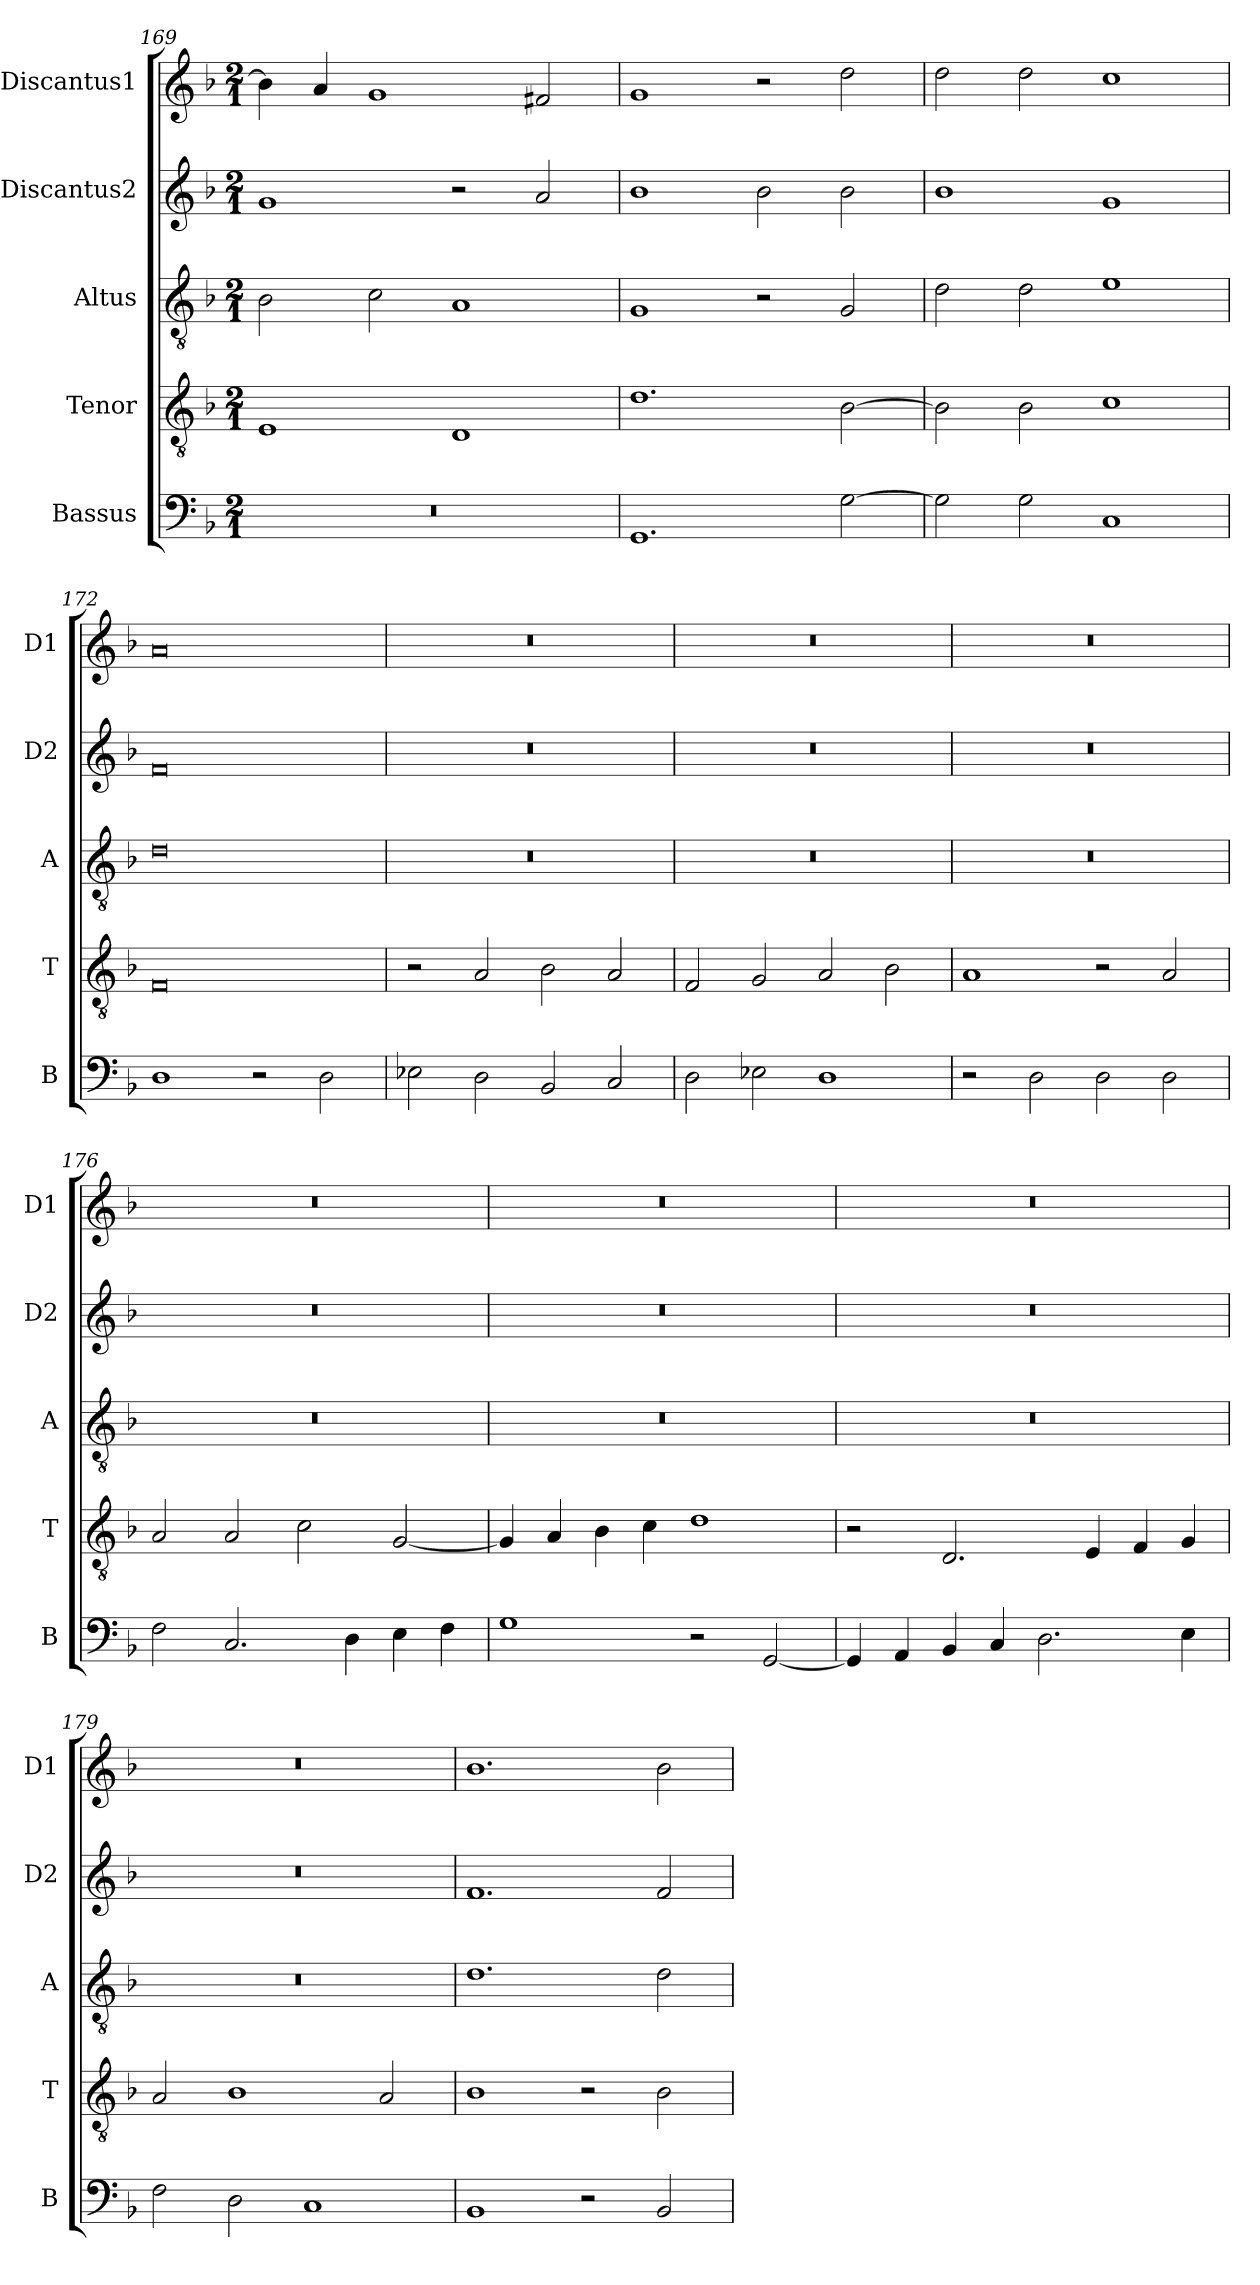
**kern	**kern	**kern	**kern	**kern
*part5	*part4	*part3	*part2	*part1
*staff5	*staff4	*staff3	*staff2	*staff1
*I"Bassus	*I"Tenor	*I"Altus	*I"Discantus2	*I"Discantus1
*I'B	*I'T	*I'A	*I'D2	*I'D1
*clefF4	*clefGv2	*clefGv2	*clefG2	*clefG2
*k[b-]	*k[b-]	*k[b-]	*k[b-]	*k[b-]
*M2/1	*M2/1	*M2/1	*M2/1	*M2/1
=169	=169	=169	=169	=169
0r	1E	2B-\	1g	4b-\]
.	.	.	.	4a/
.	.	2c\	.	1g
.	1D	1A	2r	.
.	.	.	2a/	2f#X/
=170	=170	=170	=170	=170
1.GG	1.d	1G	1b-	1g
.	.	2r	2b-\	2r
[2G\	[2B-\	2G/	2b-\	2dd\
=171	=171	=171	=171	=171
2G\]	2B-\]	2d\	1b-	2dd\
2G\	2B-\	2d\	.	2dd\
1C	1c	1e	1g	1cc
=172	=172	=172	=172	=172
1D	0F	0d	0f	0a
2r	.	.	.	.
2D\	.	.	.	.
=173	=173	=173	=173	=173
2E-X\	2r	0r	0r	0r
2D\	2A/	.	.	.
2BB-/	2B-\	.	.	.
2C/	2A/	.	.	.
=174	=174	=174	=174	=174
2D\	2F/	0r	0r	0r
2E-X\	2G/	.	.	.
1D	2A/	.	.	.
.	2B-\	.	.	.
=175	=175	=175	=175	=175
2r	1A	0r	0r	0r
2D\	.	.	.	.
2D\	2r	.	.	.
2D\	2A/	.	.	.
=176	=176	=176	=176	=176
2F\	2A/	0r	0r	0r
2.C/	2A/	.	.	.
.	2c\	.	.	.
4D\	.	.	.	.
4E\	[2G/	.	.	.
4F\	.	.	.	.
=177	=177	=177	=177	=177
1G	4G/]	0r	0r	0r
.	4A/	.	.	.
.	4B-\	.	.	.
.	4c\	.	.	.
2r	1d	.	.	.
[2GG/	.	.	.	.
=178	=178	=178	=178	=178
4GG/]	2r	0r	0r	0r
4AA/	.	.	.	.
4BB-/	2.D/	.	.	.
4C/	.	.	.	.
2.D\	.	.	.	.
.	4E/	.	.	.
.	4F/	.	.	.
4E\	4G/	.	.	.
=179	=179	=179	=179	=179
2F\	2A/	0r	0r	0r
2D\	1B-	.	.	.
1C	.	.	.	.
.	2A/	.	.	.
=180	=180	=180	=180	=180
1BB-	1B-	1.d	1.f	1.b-
2r	2r	.	.	.
2BB-/	2B-\	2d\	2f/	2b-\
=	=	=	=	=
*-	*-	*-	*-	*-
